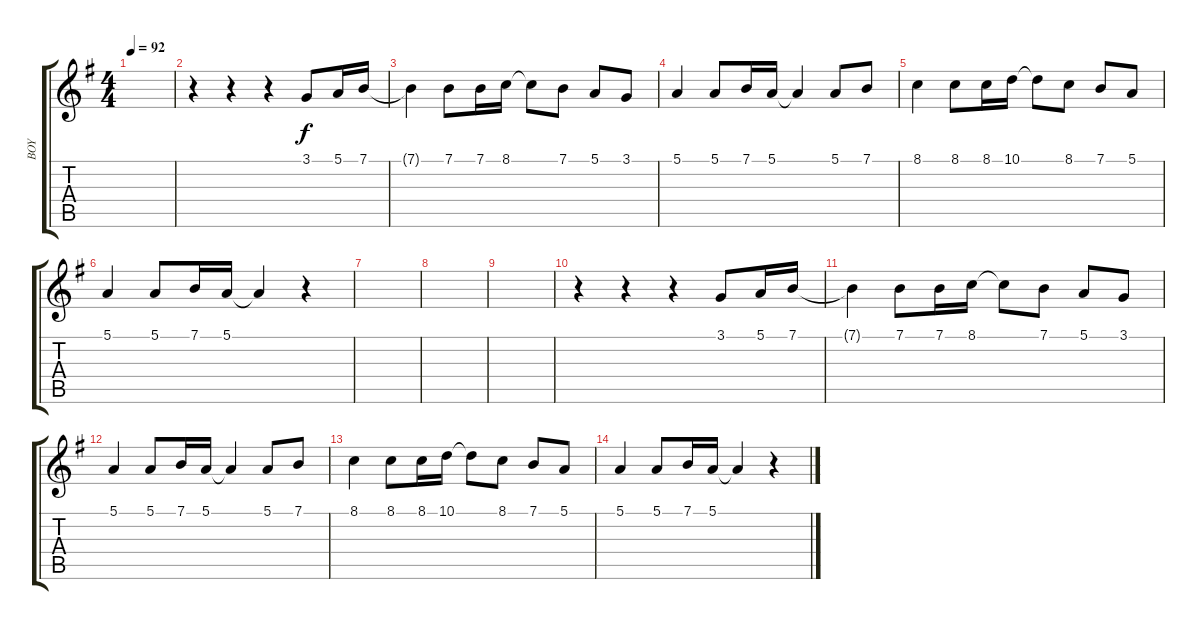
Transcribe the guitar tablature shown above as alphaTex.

\track ("BOY" "BOY") {instrument clarinet}
\staff {score tabs}
\tuning (E4 B3 G3 D3 A2 E2) {hide}
\ts (4 4)
\tempo 92
\clef g2
\ks g
|
r.4 r.4 r.4 3.1.8 5.1.16 7.1.16 |
7.1{t}.4 7.1.8 7.1.16 8.1.16 8.1{t}.8 7.1.8 5.1.8 3.1.8 |
5.1.4 5.1.8 7.1.16 5.1.16 5.1{t}.4 5.1.8 7.1.8 |
8.1.4 8.1.8 8.1.16 10.1.16 10.1{t}.8 8.1.8 7.1.8 5.1.8 |
5.1.4 5.1.8 7.1.16 5.1.16 5.1{t}.4 r.4 |
|
|
|
r.4 r.4 r.4 3.1.8 5.1.16 7.1.16 |
7.1{t}.4 7.1.8 7.1.16 8.1.16 8.1{t}.8 7.1.8 5.1.8 3.1.8 |
5.1.4 5.1.8 7.1.16 5.1.16 5.1{t}.4 5.1.8 7.1.8 |
8.1.4 8.1.8 8.1.16 10.1.16 10.1{t}.8 8.1.8 7.1.8 5.1.8 |
5.1.4 5.1.8 7.1.16 5.1.16 5.1{t}.4 r.4
